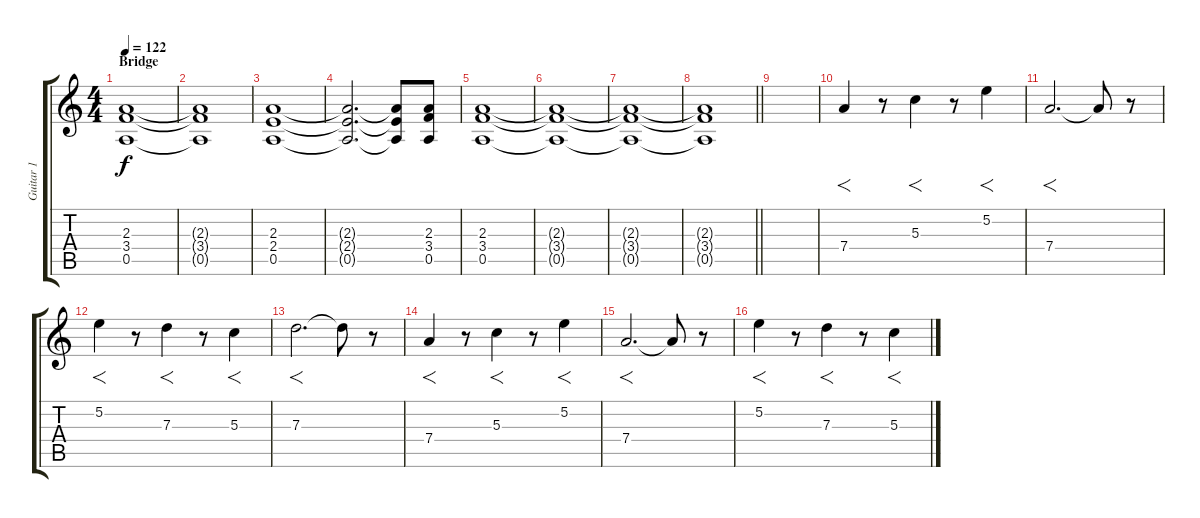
\track ("Guitar 1" "Guitar 1") {instrument distortionguitar}
\staff {score tabs}
\tuning (E4 B3 G3 D3 A2 E2) {hide}
\ts (4 4)
\section ("" "Bridge")
\tempo 122
\clef g2
\ks c
(2.3 3.4 0.5).1{dy f} |
(2.3{t} 3.4{t} 0.5{t}).1 |
(2.3 2.4 0.5).1 |
(2.3{t} 2.4{t} 0.5{t}).2{d} (2.3{t} 2.4{t} 0.5{t}).8 (2.3 3.4 0.5).8 |
(2.3 3.4 0.5).1 |
(2.3{t} 3.4{t} 0.5{t}).1 |
(2.3{t} 3.4{t} 0.5{t}).1 |
\barLineRight lightlight
(2.3{t} 3.4{t} 0.5{t}).1 |
|
7.4.4{f} r.8 5.3.4{f} r.8 5.2.4{f} |
7.4.2{f d} 7.4{t}.8 r.8 |
5.2.4{f} r.8 7.3.4{f} r.8 5.3.4{f} |
7.3.2{f d} 7.3{t}.8 r.8 |
7.4.4{f} r.8 5.3.4{f} r.8 5.2.4{f} |
7.4.2{f d} 7.4{t}.8 r.8 |
5.2.4{f} r.8 7.3.4{f} r.8 5.3.4{f}
